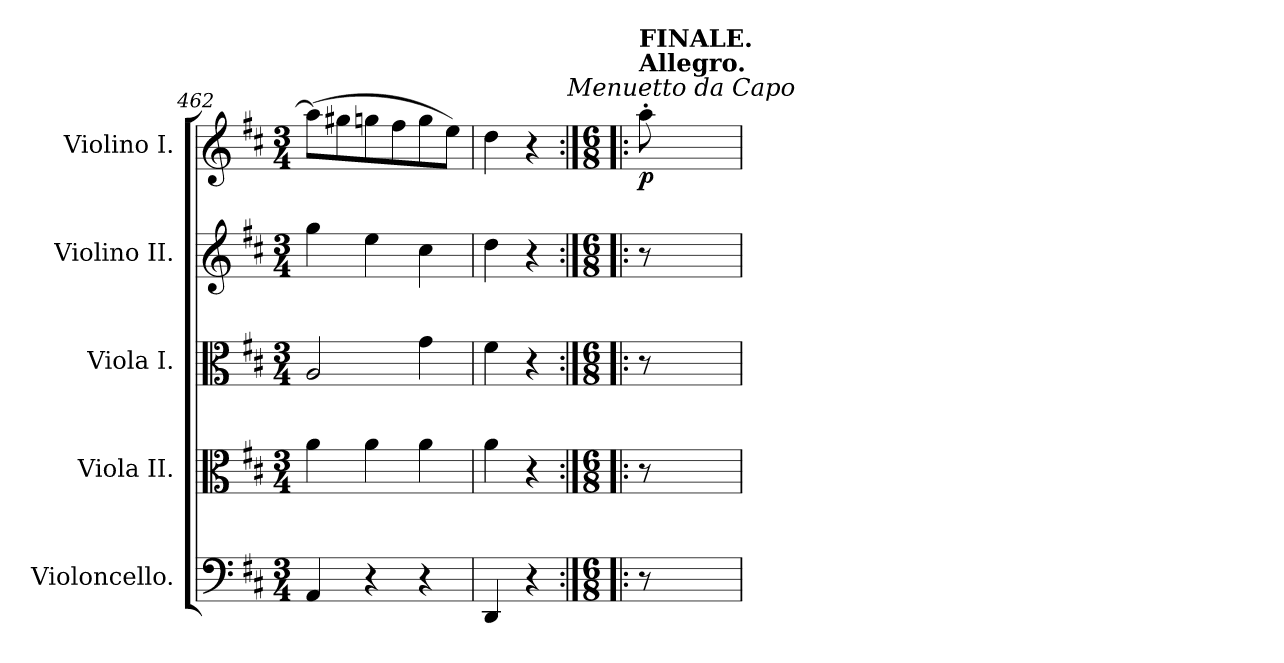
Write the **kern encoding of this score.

**kern	**kern	**kern	**kern	**kern	**dynam
*part5	*part4	*part3	*part2	*part1	*part1
*staff5	*staff4	*staff3	*staff2	*staff1	*staff1
*I"Violoncello.	*I"Viola II.	*I"Viola I.	*I"Violino II.	*I"Violino I.	*
*I'Vc	*I'Vla	*I'Vla	*I'Vln	*I'Vln	*
*clefF4	*clefC3	*clefC3	*clefG2	*clefG2	*
*k[f#c#]	*k[f#c#]	*k[f#c#]	*k[f#c#]	*k[f#c#]	*
*M3/4	*M3/4	*M3/4	*M3/4	*M3/4	*
=462	=462	=462	=462	=462	=462
4AA/	4a\	2A/	4gg\	(>8aa\L]	.
.	.	.	.	8gg#X\	.
4r	4a\	.	4ee\	8ggn\	.
.	.	.	.	8ff#\	.
4r	4a\	4g\	4cc#\	8gg\	.
.	.	.	.	8ee\J)	.
=463	=463	=463	=463	=463	=463
4DD/	4a\	4f#\	4dd\	4dd\	.
4r	4r	4r	4r	4r	.
!	!	!	!	!LO:TX:a:t=<i>Menuetto da Capo</i>	!
=464:|!|:	=464:|!|:	=464:|!|:	=464:|!|:	=464:|!|:	=464:|!|:
*M6/8	*M6/8	*M6/8	*M6/8	*M6/8	*
!	!	!	!	!LO:TX:a:B:t=Allegro.	!
!	!	!	!	!LO:TX:a:B:t=FINALE.	!
!	!	!	!	!	!LO:DY:b
8r	8r	8r	8r	8aa'\	p
=	=	=	=	=	=
*-	*-	*-	*-	*-	*-
